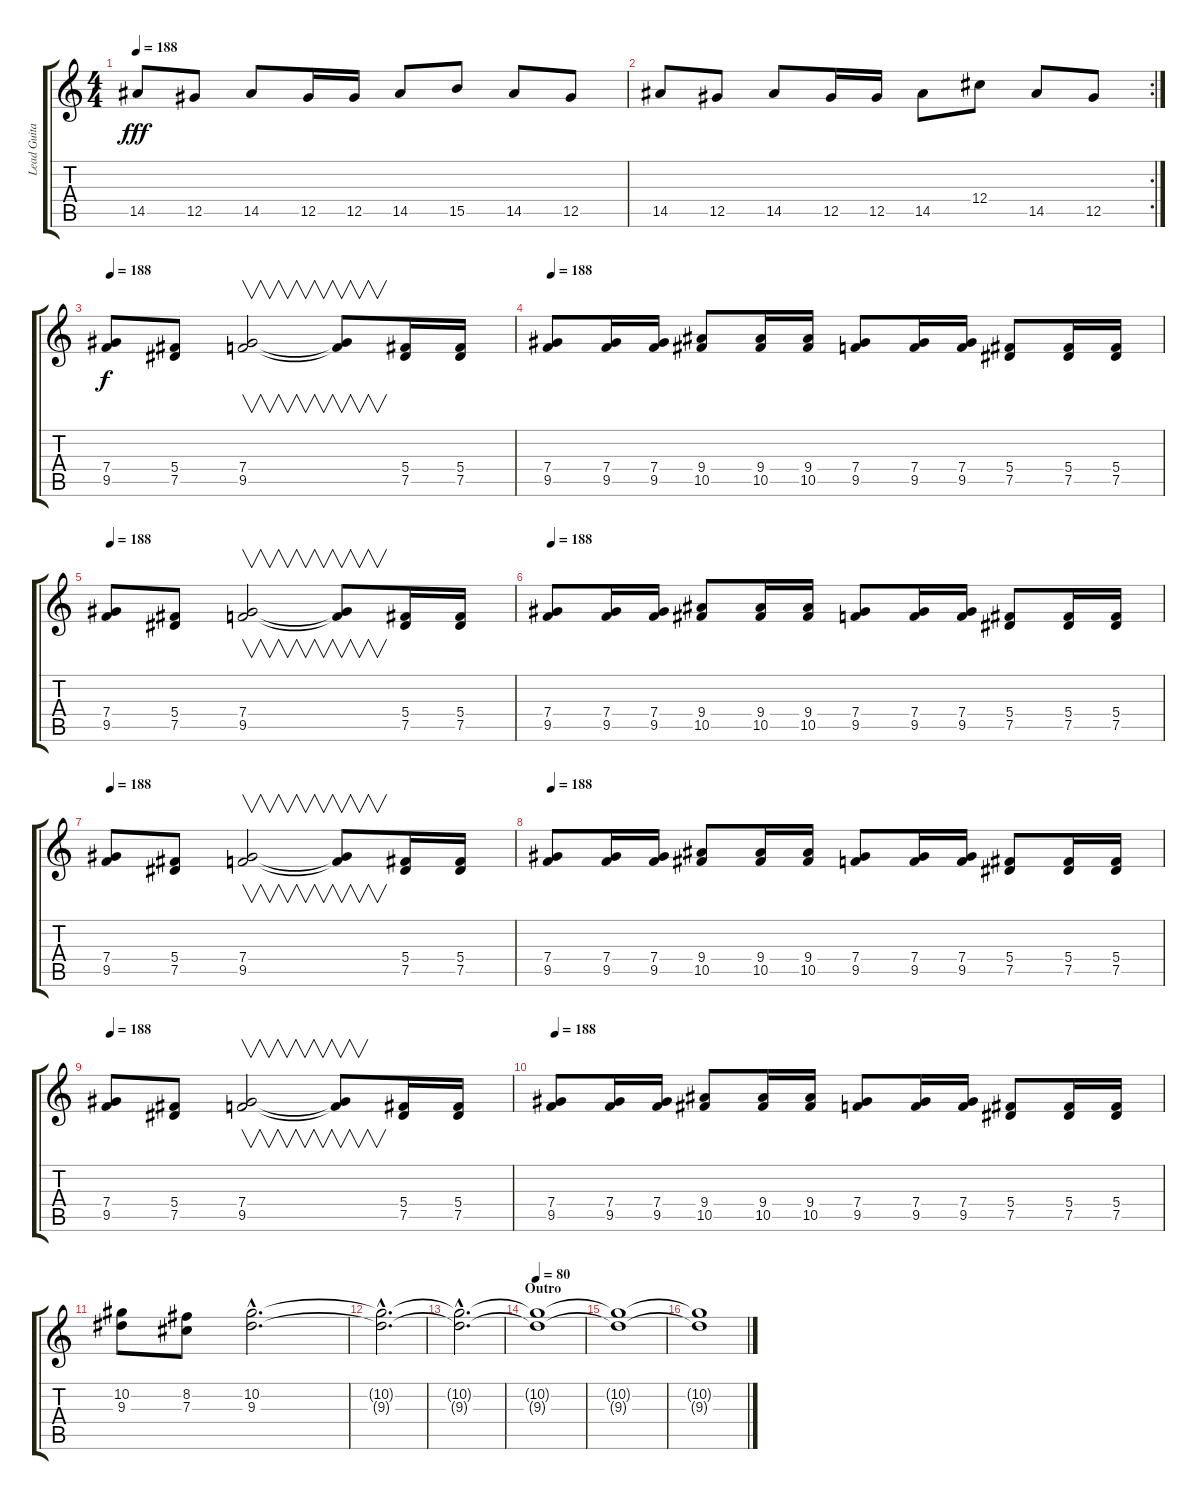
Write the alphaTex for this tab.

\track ("Lead Guitar " "Lead Guita") {instrument distortionguitar}
\staff {score tabs}
\tuning (Eb4 Bb3 Gb3 Db3 Ab2 Eb2) {hide}
\ts (4 4)
\tempo 188
\clef g2
\ks c
14.5.8{dy fff} 12.5.8 14.5.8 12.5.16 12.5.16 14.5.8 15.5.8 14.5.8 12.5.8 |
\rc 2
14.5.8 12.5.8 14.5.8 12.5.16 12.5.16 14.5.8 12.4.8 14.5.8 12.5.8 |
\tempo 188
(7.4 9.5).8{dy f} (5.4 7.5).8 (7.4 9.5).2{v} (7.4{t} 9.5{t}).8{v} (5.4 7.5).16 (5.4 7.5).16 |
\tempo 188
(7.4 9.5).8 (7.4 9.5).16 (7.4 9.5).16 (9.4 10.5).8 (9.4 10.5).16 (9.4 10.5).16 (7.4 9.5).8 (7.4 9.5).16 (7.4 9.5).16 (5.4 7.5).8 (5.4 7.5).16 (5.4 7.5).16 |
\tempo 188
(7.4 9.5).8 (5.4 7.5).8 (7.4 9.5).2{v} (7.4{t} 9.5{t}).8{v} (5.4 7.5).16 (5.4 7.5).16 |
\tempo 188
(7.4 9.5).8 (7.4 9.5).16 (7.4 9.5).16 (9.4 10.5).8 (9.4 10.5).16 (9.4 10.5).16 (7.4 9.5).8 (7.4 9.5).16 (7.4 9.5).16 (5.4 7.5).8 (5.4 7.5).16 (5.4 7.5).16 |
\tempo 188
(7.4 9.5).8 (5.4 7.5).8 (7.4 9.5).2{v} (7.4{t} 9.5{t}).8{v} (5.4 7.5).16 (5.4 7.5).16 |
\tempo 188
(7.4 9.5).8 (7.4 9.5).16 (7.4 9.5).16 (9.4 10.5).8 (9.4 10.5).16 (9.4 10.5).16 (7.4 9.5).8 (7.4 9.5).16 (7.4 9.5).16 (5.4 7.5).8 (5.4 7.5).16 (5.4 7.5).16 |
\tempo 188
(7.4 9.5).8 (5.4 7.5).8 (7.4 9.5).2{v} (7.4{t} 9.5{t}).8{v} (5.4 7.5).16 (5.4 7.5).16 |
\tempo 188
(7.4 9.5).8 (7.4 9.5).16 (7.4 9.5).16 (9.4 10.5).8 (9.4 10.5).16 (9.4 10.5).16 (7.4 9.5).8 (7.4 9.5).16 (7.4 9.5).16 (5.4 7.5).8 (5.4 7.5).16 (5.4 7.5).16 |
(10.2 9.3).8 (8.2 7.3).8 (10.2{hac} 9.3{hac}).2{d} |
(10.2{hac t} 9.3{hac t}).2{d} |
(10.2{hac t} 9.3{hac t}).2{d} |
\section ("" "Outro")
\tempo 80
(10.2{t} 9.3{t}).1{volume 12} |
(10.2{t} 9.3{t}).1{volume 10} |
(10.2{t} 9.3{t}).1{volume 8}
